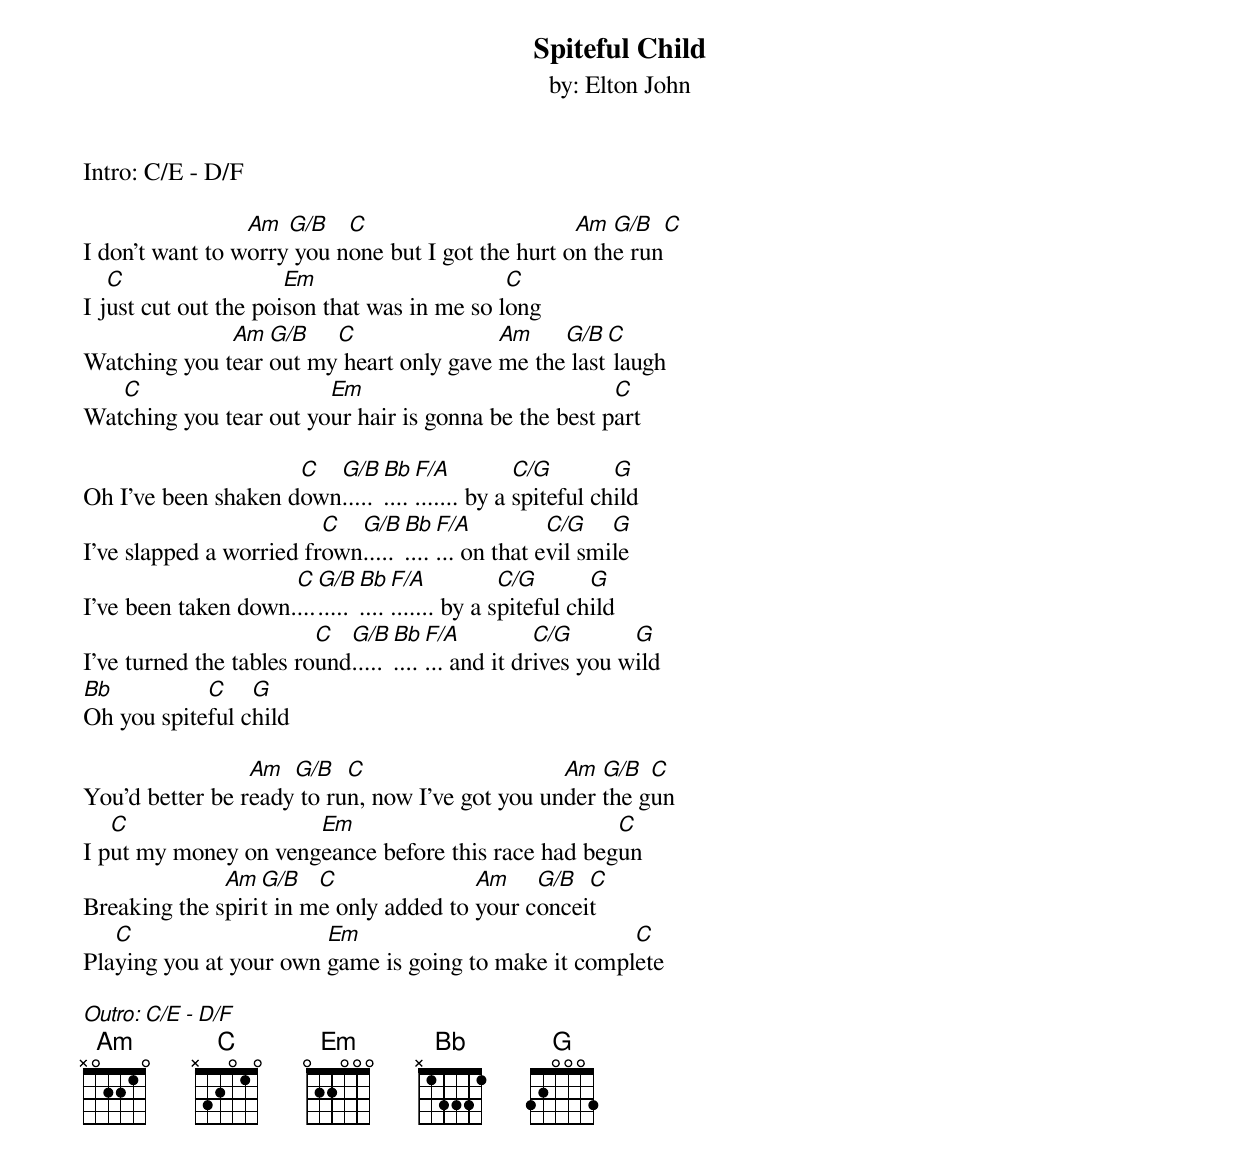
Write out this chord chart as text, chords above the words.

Spiteful Child
by: Elton John

Intro: C/E - D/F

                 Am  G/B   C                       Am  G/B  C
I don't want to worry you none but I got the hurt on the run
   C                  Em                     C
I just cut out the poison that was in me so long
              Am  G/B   C                Am    G/B  C
Watching you tear out my heart only gave me the last laugh
   C                    Em                            C
Watching you tear out your hair is gonna be the best part

                     C  G/B  Bb  F/A          C/G        G
Oh I've been shaken down................ by a spiteful child
                         C  G/B  Bb  F/A          C/G    G
I've slapped a worried frown............ on that evil smile
                     C  G/B  Bb  F/A           C/G       G
I've been taken down.................... by a spiteful child
                         C  G/B  Bb  F/A          C/G       G
I've turned the tables round............ and it drives you wild
Bb          C    G
Oh you spiteful child

                 Am  G/B   C                     Am  G/B  C
You'd better be ready to run, now I've got you under the gun
   C                  Em                            C
I put my money on vengeance before this race had begun
              Am  G/B   C               Am    G/B  C
Breaking the spirit in me only added to your conceit
   C                    Em                            C
Playing you at your own game is going to make it complete

Outro: C/E - D/F
